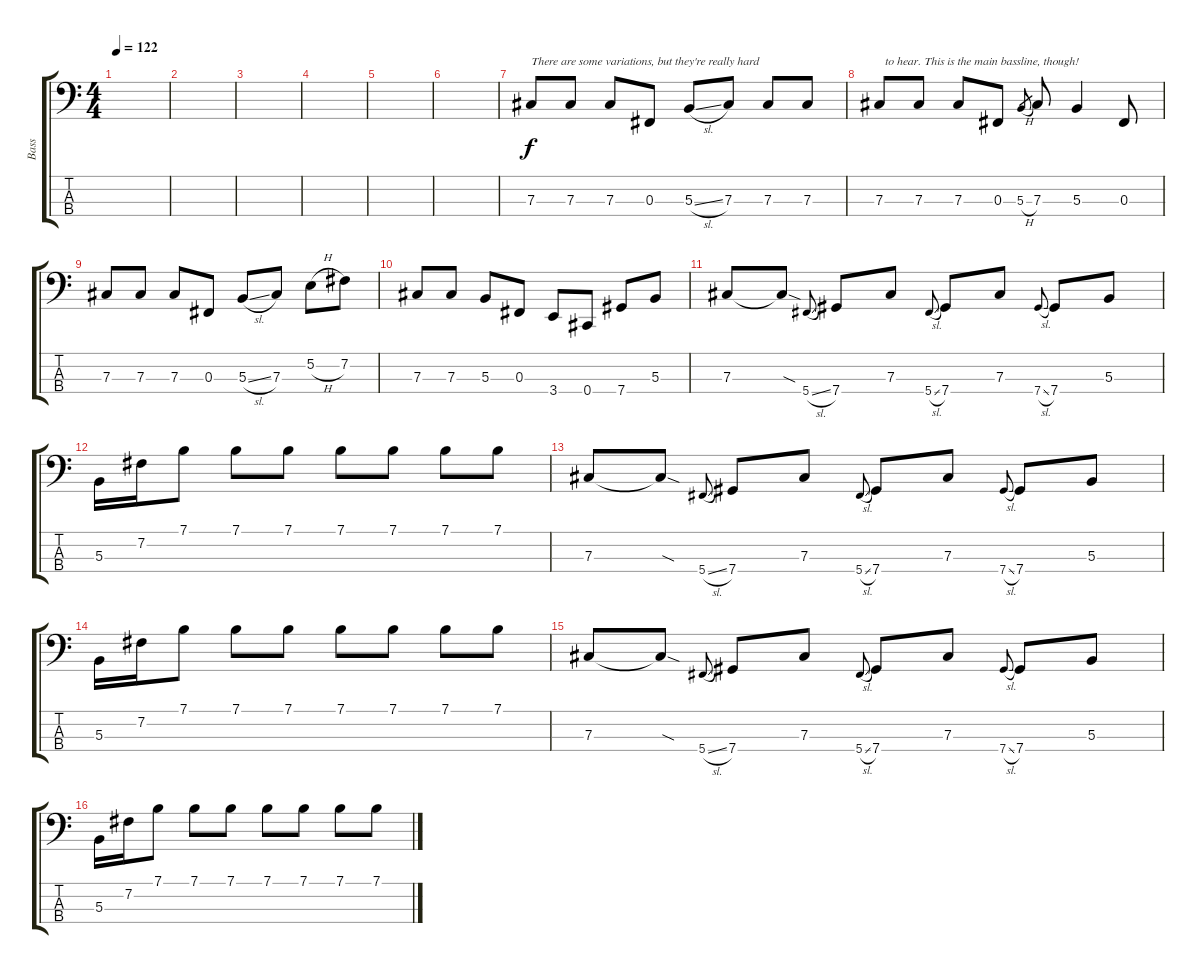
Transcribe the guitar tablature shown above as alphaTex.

\track ("Bass" "Bass") {instrument electricbassfinger}
\staff {score tabs}
\tuning (E2 B1 Gb1 Db1) {hide}
\ts (4 4)
\tempo 122
\clef f4
\ks c
|
|
|
|
|
|
7.3.8{txt "There are some variations, but they're really hard"} 7.3.8 7.3.8 0.3.8 5.3{sl}.8 7.3.8 7.3.8 7.3.8 |
7.3.8{txt "  to hear. This is the main bassline, though!"} 7.3.8 7.3.8 0.3.8 5.3{h}.8{gr} 7.3.8 5.3.4 0.3.8 |
7.3.8 7.3.8 7.3.8 0.3.8 5.3{sl}.8 7.3.8 5.2{h}.8 7.2.8 |
7.3.8 7.3.8 5.3.8 0.3.8 3.4.8 0.4.8 7.4.8 5.3.8 |
7.3.8 7.3{sod t}.8 5.4{sl}.8{gr onbeat} 7.4.8 7.3.8 5.4{sl}.8{gr onbeat} 7.4.8 7.3.8 7.4{sl}.8{gr onbeat} 7.4.8 5.3.8 |
5.3.16 7.2.16 7.1.8 7.1.8 7.1.8 7.1.8 7.1.8 7.1.8 7.1.8 |
7.3.8 7.3{sod t}.8 5.4{sl}.8{gr onbeat} 7.4.8 7.3.8 5.4{sl}.8{gr onbeat} 7.4.8 7.3.8 7.4{sl}.8{gr onbeat} 7.4.8 5.3.8 |
5.3.16 7.2.16 7.1.8 7.1.8 7.1.8 7.1.8 7.1.8 7.1.8 7.1.8 |
7.3.8 7.3{sod t}.8 5.4{sl}.8{gr onbeat} 7.4.8 7.3.8 5.4{sl}.8{gr onbeat} 7.4.8 7.3.8 7.4{sl}.8{gr onbeat} 7.4.8 5.3.8 |
5.3.16 7.2.16 7.1.8 7.1.8 7.1.8 7.1.8 7.1.8 7.1.8 7.1.8
